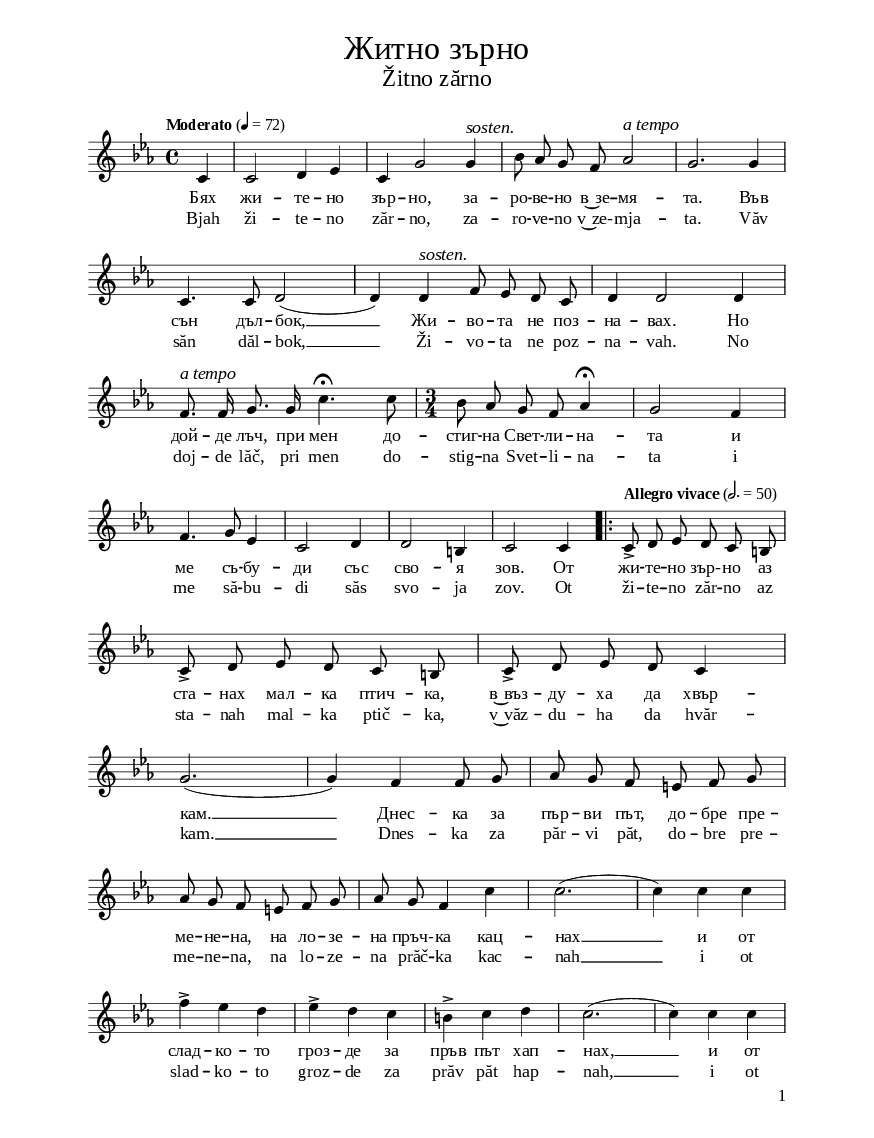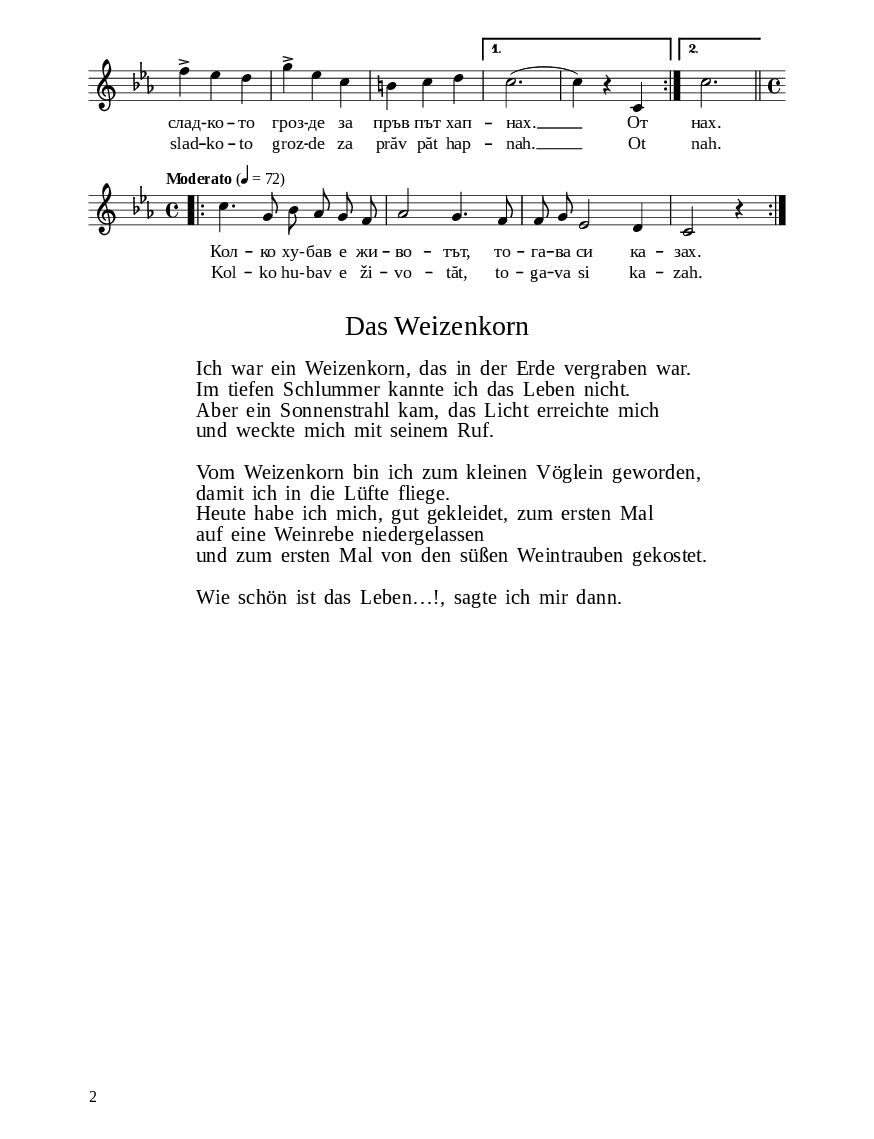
\version "2.24.1"

% include paper part and global functions
\include "include/globals.ily"

\bookpart {
  \label #'ref176
  \tocItem \markup "Житно зърно – Žitno zărno "
  \include "include/bookpart-paper.ily"
  \score {
    \include "include/score-layout.ily"

    \new Voice \relative c' {
      \clef treble
      \key c \minor
      \time 4/4
      \tempoFunc "Moderato" 4 "72"
      \autoBeamOff
      \partial 4
      c4 | c2 d4 es | c g'2 g4^\markup { \large \italic "sosten."} | bes8 as g f as2^\markup { \large \italic "a tempo"} | g2. g4 | \break

      c,4. c8 d2 (| d4) d^\markup { \large \italic "sosten."} f8 es d c | d4 d2 d4 |\break

      f8.^\markup { \large \italic "a tempo"} f16 g8. g16 c4. \fermata c8 | \time 3/4 bes as g f as4 \fermata | g2 f4 | \break

      f4. g8 es4 | c2 d4 | d2 b4 | c2 c4 | \repeat volta 2 {

        \tempoFunc "Allegro vivace" 2. "50"
        c8 -> d es d c b | |\break

        c -> d es d c  b | c -> d es d c 4 | \break

        g'2. (|g4) f f8 g8 | as g f e f g | \break

        as8 g f e f g | as g f4 c'4 | c2. (| c4) c c | \break

        f -> es d | es -> d c | b -> c d | c2. ( | c4)  c c  | \break

        f -> es d | g -> es c | b c d |
      }
      \alternative {
        {
          c2. ( | c4)  r4 c,4  |
        }  {c'2. \bar "||"  \break }
      }


      \time 4/4
      \tempoFunc "Moderato" 4 "72"
      \bar ".|:-||" c4. g8 bes as g f | as2 g4. f8 | f g es2 d4 | c2 r4
      \bar ":|."
    }

    \addlyrics {
      Бях жи -- те -- но зър -- но, за -- ро -- ве -- но в~зе -- мя -- та.

      Във сън дъл -- бок, __ Жи -- во -- та не поз -- на -- вах.

      Но дой -- де лъч, при мен до -- стиг -- на Свет -- ли -- на -- та

      и ме съ -- бу -- ди със сво -- я зов.

      От жи -- те -- но "зър-" -- но аз ста -- нах мал -- ка птич -- ка,

      в~въз -- ду -- ха да хвър -- кам. __

      Днес -- ка за пър -- ви път, до -- бре пре -- ме -- не -- на,

      на ло -- зе -- на "пръч-" -- ка кац -- нах __ и от слад -- ко -- то гроз -- де

      за пръв път хап -- нах, __ и от слад -- ко -- то гроз -- де

      за пръв път хап -- нах. __ От нах.

      Кол -- ко "ху-" -- бав е жи -- во -- тът, то -- га -- ва си ка -- зах.}
      \addlyrics {
        Bjah ži -- te -- no zăr -- no, za -- ro -- ve -- no "v~ze-" -- mja -- ta.

        Văv săn dăl -- bok, __ Ži -- vo -- ta ne poz -- na -- vah.

        No doj -- de lăč, pri men do -- stig -- na Svet -- li -- na -- ta

        i me să -- bu -- di săs svo -- ja zov.

        Ot ži -- te -- no zăr -- no az sta -- nah mal -- ka ptič -- ka,

        v~văz -- du -- ha da hvăr -- kam. __

        Dnes -- ka za păr -- vi păt, do -- bre pre -- me -- ne -- na,

        na lo -- ze -- na prăč -- ka kac -- nah __ i ot slad -- ko -- to groz -- de

        za prăv păt hap -- nah, __ i ot slad -- ko -- to groz -- de

        za prăv păt hap -- nah. __ Ot nah.

        Kol -- ko "hu-" -- bav e ži -- vo -- tăt, to -- ga -- va si ka -- zah.}

        \header {
          title = \titleFunc "Житно зърно" "Žitno zărno"
        }

        \midi{}

      } % score



      % include foreign translation(s) of the song
      \version "2.24.0"

\markup \fill-line { \fontsize #deTitleFontSize "Das Weizenkorn" }
\markup \null
\markup \null
\markup \fontsize #deCoupletFontSize {
  \hspace #8
  \override #`(baseline-skip . ,deCoupletBaselineSkip)

  \column {

 \line { "   "Ich war ein Weizenkorn, das in der Erde vergraben war.}

 \line { "   "Im tiefen Schlummer kannte ich das Leben nicht.}

 \line { "   "Aber ein Sonnenstrahl kam, das Licht erreichte mich}

 \line { "   "und weckte mich mit seinem Ruf. }
 \line { " " }

 \line { "   "Vom Weizenkorn bin ich zum kleinen Vöglein geworden,}

 \line { "   "damit ich in die Lüfte fliege. }

 \line { "   "Heute habe ich mich, gut gekleidet, zum ersten Mal}

 \line { "   "auf eine Weinrebe niedergelassen }

 \line { "   "und zum ersten Mal von den süßen Weintrauben gekostet.}
 \line { " " }

 \line { "   "Wie schön ist das Leben…!, sagte ich mir dann. }


  }
}


    } % bookpart

    % Più mosso
    %
